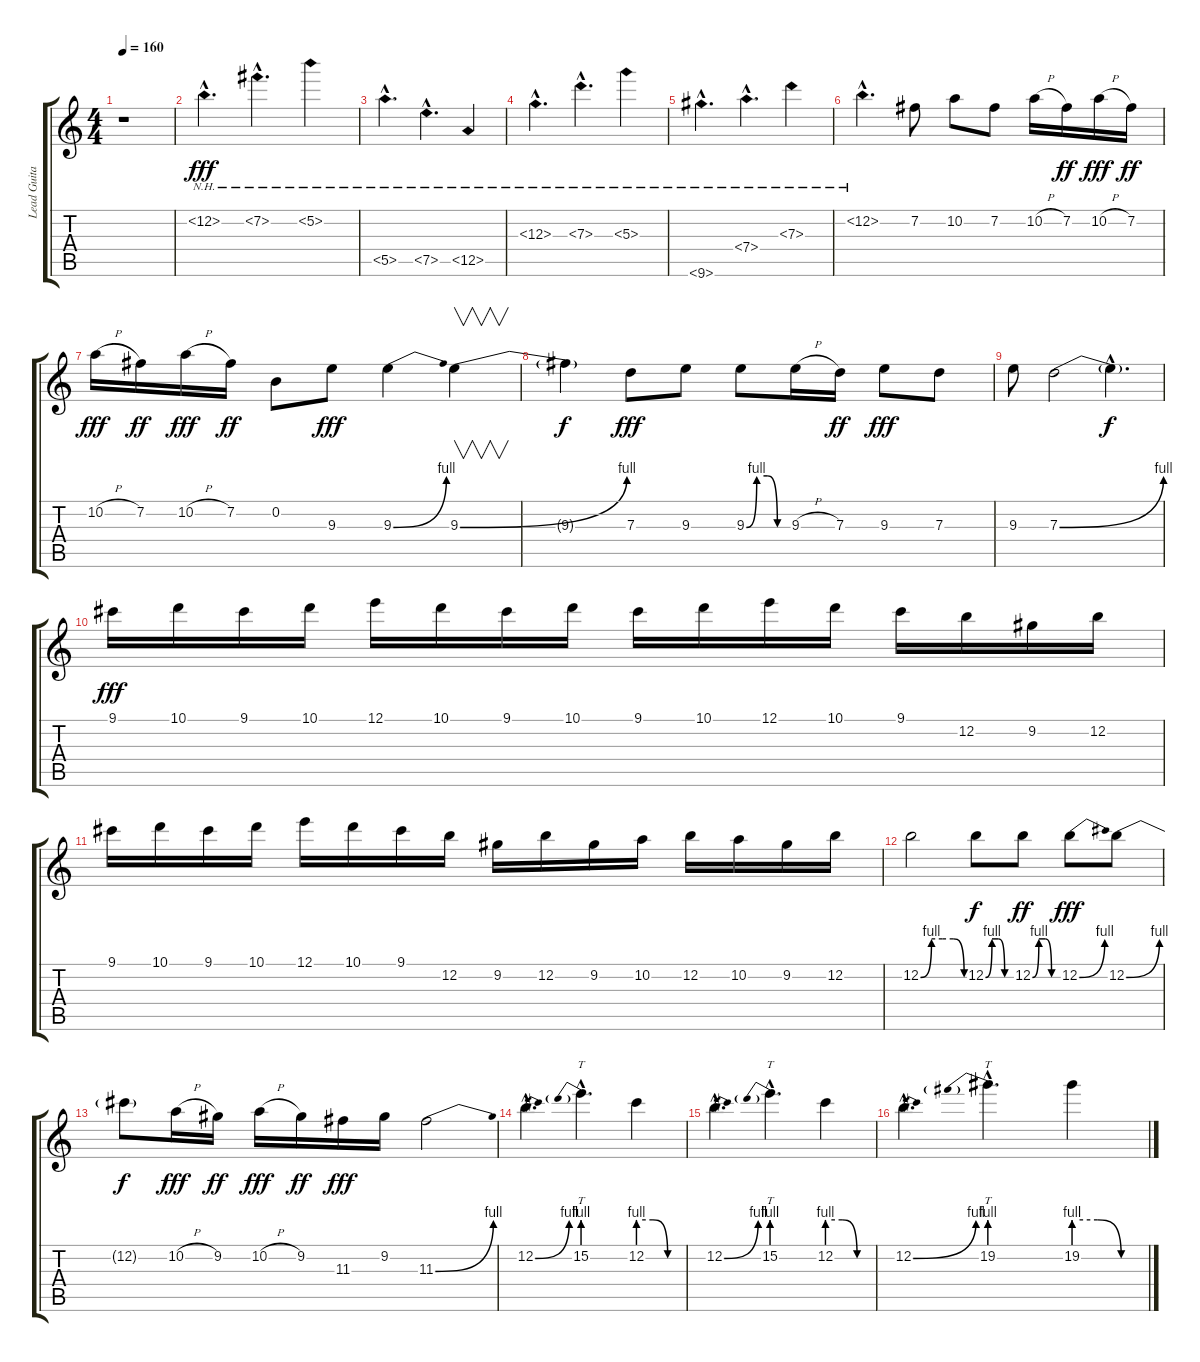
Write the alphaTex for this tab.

\track ("Lead Guitar" "Lead Guita") {instrument distortionguitar}
\staff {score tabs}
\tuning (E4 B3 G3 D3 A2 E2) {hide}
\ts (4 4)
\tempo 160
\clef g2
\ks c
r.1{dy fff} |
12.2{nh hac}.4{d} 7.2{nh hac}.4{d} 5.2{nh}.4 |
5.5{nh hac}.4{d} 7.5{nh hac}.4{d} 12.5{nh}.4 |
12.3{nh hac}.4{d} 7.3{nh hac}.4{d} 5.3{nh}.4 |
9.6{nh hac}.4{d} 7.4{nh hac}.4{d} 7.3{nh}.4 |
12.2{nh hac}.4{d} 7.2.8 10.2.8 7.2.8 10.2{h}.16 7.2.16{dy ff} 10.2{h}.16{dy fff} 7.2.16{dy ff} |
10.2{h}.16{dy fff} 7.2.16{dy ff} 10.2{h}.16{dy fff} 7.2.16{dy ff} 0.2.8 9.3.8{dy fff} 9.3{be (bend 0 0 60 4)}.4 9.3{be (bend 0 0 60 4)}.4{v} |
9.3{t}.4{dy f} 7.3.8{dy fff} 9.3.8 9.3{be (custom 0 0 15 4 30 4 45 0 60 0)}.8 9.3{h}.16 7.3.16{dy ff} 9.3.8{dy fff} 7.3.8 |
9.3.8 7.3{be (bend 0 0 60 4)}.2 7.3{hac t}.4{d dy f} |
9.1.16{dy fff} 10.1.16 9.1.16 10.1.16 12.1.16 10.1.16 9.1.16 10.1.16 9.1.16 10.1.16 12.1.16 10.1.16 9.1.16 12.2.16 9.2.16 12.2.16 |
9.1.16 10.1.16 9.1.16 10.1.16 12.1.16 10.1.16 9.1.16 12.2.16 9.2.16 12.2.16 9.2.16 10.2.16 12.2.16 10.2.16 9.2.16 12.2.16 |
12.2{be (custom 0 0 15 4 30 4 45 4 60 0)}.2 12.2{be (custom 0 0 15 4 30 4 45 0 60 0)}.8{dy f} 12.2{be (custom 0 0 15 4 30 4 45 0 60 0)}.8{dy ff} 12.2{be (bend 0 0 60 4)}.8{dy fff} 12.2{be (bend 0 0 60 4)}.8 |
12.2{t}.8{dy f} 10.2{h}.16{dy fff} 9.2.16{dy ff} 10.2{h}.16{dy fff} 9.2.16{dy ff} 11.3.16{dy fff} 9.2.16 11.3{be (bend 0 0 60 4)}.2 |
12.2{be (bend 0 0 60 4) hac}.4{d} 15.2{be (prebend 0 4 60 4) hac}.4{tt d} 12.2{be (custom 0 4 20 4 40 0 60 0)}.4 |
12.2{be (bend 0 0 60 4) hac}.4{d} 15.2{be (prebend 0 4 60 4) hac}.4{tt d} 12.2{be (custom 0 4 20 4 40 0 60 0)}.4 |
12.2{be (bend 0 0 60 4) hac}.4{d} 19.2{be (prebend 0 4 60 4) hac}.4{tt d} 19.2{be (custom 0 4 20 4 40 0 60 0)}.4
